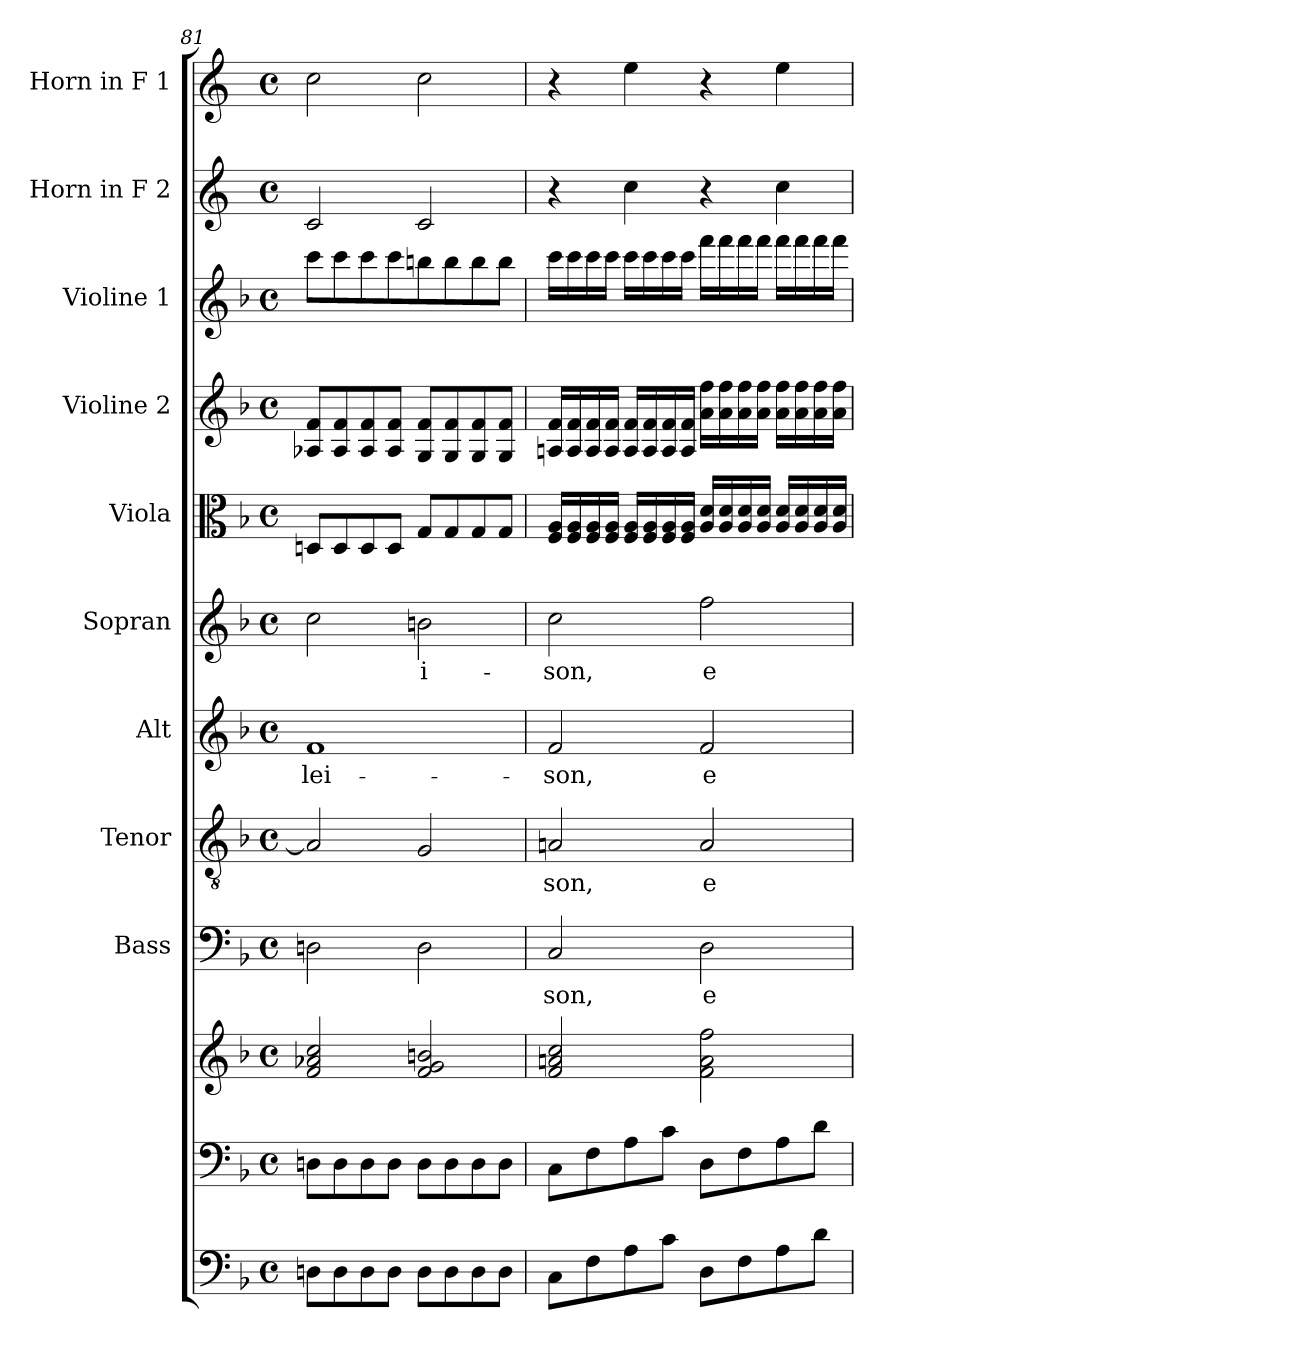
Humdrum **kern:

**kern	**kern	**kern	**kern	**text	**kern	**text	**kern	**text	**kern	**text	**kern	**kern	**kern	**kern	**kern
*part11	*part10	*part10	*part9	*part9	*part8	*part8	*part7	*part7	*part6	*part6	*part5	*part4	*part3	*part2	*part1
*staff12	*staff11	*staff10	*staff9	*staff9	*staff8	*staff8	*staff7	*staff7	*staff6	*staff6	*staff5	*staff4	*staff3	*staff2	*staff1
*	*	*	*I"Bass	*	*I"Tenor	*	*I"Alt	*	*I"Sopran	*	*I"Viola	*I"Violine 2	*I"Violine 1	*I"Horn in F 2	*I"Horn in F 1
*	*	*	*I'B.	*	*I'T.	*	*I'A.	*	*I'S.	*	*I'Vla.	*I'Vl. 2	*I'Vl. 1	*	*
*clefF4	*clefF4	*clefG2	*clefF4	*	*clefGv2	*	*clefG2	*	*clefG2	*	*clefC3	*clefG2	*clefG2	*clefG2	*clefG2
*ITrd7c12	*	*	*	*	*	*	*	*	*	*	*	*	*	*ITrd4c7	*ITrd4c7
*k[b-]	*k[b-]	*k[b-]	*k[b-]	*	*k[b-]	*	*k[b-]	*	*k[b-]	*	*k[b-]	*k[b-]	*k[b-]	*k[b-]	*k[b-]
*F:	*F:	*F:	*F:	*	*F:	*	*F:	*	*F:	*	*F:	*F:	*F:	*F:	*F:
*M4/4	*M4/4	*M4/4	*M4/4	*	*M4/4	*	*M4/4	*	*M4/4	*	*M4/4	*M4/4	*M4/4	*M4/4	*M4/4
*met(c)	*met(c)	*met(c)	*met(c)	*	*met(c)	*	*met(c)	*	*met(c)	*	*met(c)	*met(c)	*met(c)	*met(c)	*met(c)
=81	=81	=81	=81	=81	=81	=81	=81	=81	=81	=81	=81	=81	=81	=81	=81
!	!	!	!	!	!	!	!	!LO:LY:b	!	!	!	!	!	!	!
8DDn\L	8Dn\L	2f/ 2a-X/ 2cc/	2Dn\	.	2A-/]	.	1f	-lei-	2cc\	.	8Dn/L	8A-X/ 8f/L	8ccc\L	2F/	2f\
8DD\	8D\	.	.	.	.	.	.	.	.	.	8D/	8A-/ 8f/	8ccc\	.	.
8DD\	8D\	.	.	.	.	.	.	.	.	.	8D/	8A-/ 8f/	8ccc\	.	.
8DD\J	8D\J	.	.	.	.	.	.	.	.	.	8D/J	8A-/ 8f/J	8ccc\	.	.
!	!	!	!	!	!	!	!	!	!	!LO:LY:b	!	!	!	!	!
8DD\L	8D\L	2f/ 2g/ 2bn/	2D\	.	2G/	.	.	.	2bn\	-i-	8G/L	8G/ 8f/L	8bbn\	2F/	2f\
8DD\	8D\	.	.	.	.	.	.	.	.	.	8G/	8G/ 8f/	8bb\	.	.
8DD\	8D\	.	.	.	.	.	.	.	.	.	8G/	8G/ 8f/	8bb\	.	.
8DD\J	8D\J	.	.	.	.	.	.	.	.	.	8G/J	8G/ 8f/J	8bb\J	.	.
=82	=82	=82	=82	=82	=82	=82	=82	=82	=82	=82	=82	=82	=82	=82	=82
!	!	!	!	!LO:LY:b	!	!LO:LY:b	!	!LO:LY:b	!	!LO:LY:b	!	!	!	!	!
8CC\L	8C\L	2f/ 2an/ 2cc/	2C/	-son,	2An/	-son,	2f/	-son,	2cc\	-son,	16F/ 16A/LL	16An/ 16f/LL	16ccc\LL	4r	4r
.	.	.	.	.	.	.	.	.	.	.	16F/ 16A/	16A/ 16f/	16ccc\	.	.
8FF\	8F\	.	.	.	.	.	.	.	.	.	16F/ 16A/	16A/ 16f/	16ccc\	.	.
.	.	.	.	.	.	.	.	.	.	.	16F/ 16A/JJ	16A/ 16f/JJ	16ccc\JJ	.	.
8AA\	8A\	.	.	.	.	.	.	.	.	.	16F/ 16A/LL	16A/ 16f/LL	16ccc\LL	4f\	4a\
.	.	.	.	.	.	.	.	.	.	.	16F/ 16A/	16A/ 16f/	16ccc\	.	.
8C\J	8c\J	.	.	.	.	.	.	.	.	.	16F/ 16A/	16A/ 16f/	16ccc\	.	.
.	.	.	.	.	.	.	.	.	.	.	16F/ 16A/JJ	16A/ 16f/JJ	16ccc\JJ	.	.
!	!	!	!	!LO:LY:b	!	!LO:LY:b	!	!LO:LY:b	!	!LO:LY:b	!	!	!	!	!
8DD\L	8D\L	2f\ 2a\ 2ff\	2D\	e-	2A/	e-	2f/	e-	2ff\	e-	16A/ 16d/LL	16a\ 16ff\LL	16fff\LL	4r	4r
.	.	.	.	.	.	.	.	.	.	.	16A/ 16d/	16a\ 16ff\	16fff\	.	.
8FF\	8F\	.	.	.	.	.	.	.	.	.	16A/ 16d/	16a\ 16ff\	16fff\	.	.
.	.	.	.	.	.	.	.	.	.	.	16A/ 16d/JJ	16a\ 16ff\JJ	16fff\JJ	.	.
8AA\	8A\	.	.	.	.	.	.	.	.	.	16A/ 16d/LL	16a\ 16ff\LL	16fff\LL	4f\	4a\
.	.	.	.	.	.	.	.	.	.	.	16A/ 16d/	16a\ 16ff\	16fff\	.	.
8D\J	8d\J	.	.	.	.	.	.	.	.	.	16A/ 16d/	16a\ 16ff\	16fff\	.	.
.	.	.	.	.	.	.	.	.	.	.	16A/ 16d/JJ	16a\ 16ff\JJ	16fff\JJ	.	.
=	=	=	=	=	=	=	=	=	=	=	=	=	=	=	=
*-	*-	*-	*-	*-	*-	*-	*-	*-	*-	*-	*-	*-	*-	*-	*-
